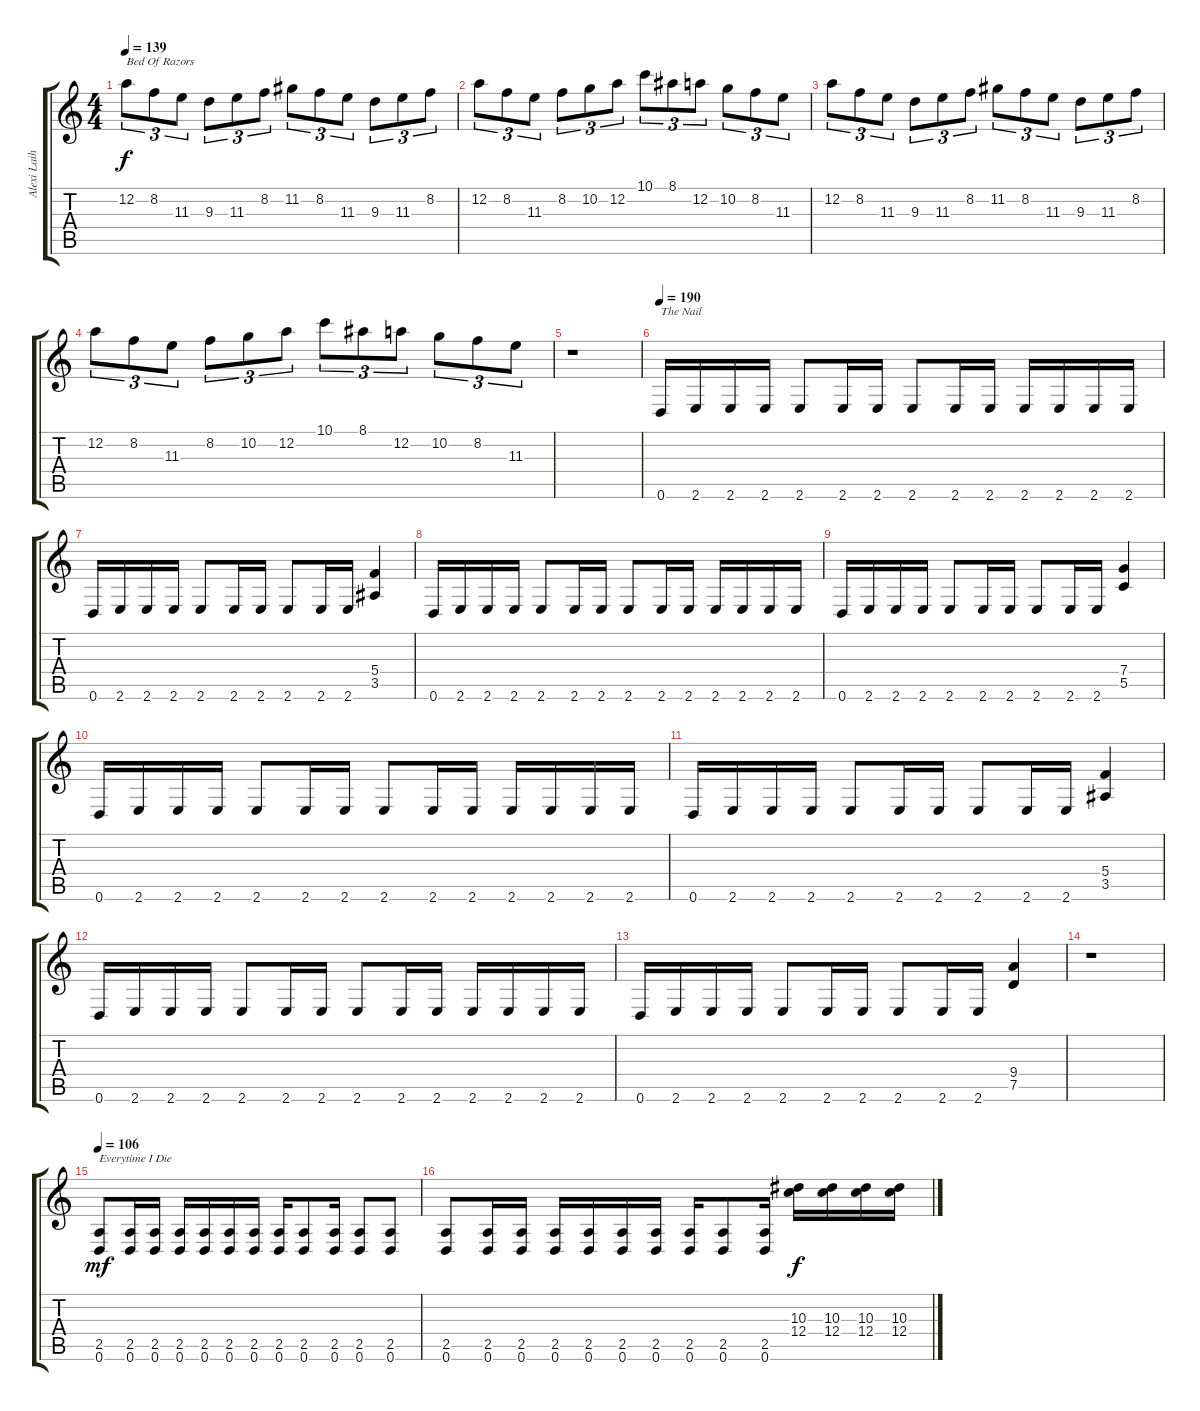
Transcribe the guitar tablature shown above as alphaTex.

\track ("Alexi Laiho" "Alexi Laih") {instrument distortionguitar}
\staff {score tabs}
\tuning (D4 A3 F3 C3 G2 D2) {hide}
\ts (4 4)
\tempo 139
\clef g2
\ks c
12.2.8{tu (3 2) txt "Bed Of Razors" dy f} 8.2.8{tu (3 2)} 11.3.8{tu (3 2)} 9.3.8{tu (3 2)} 11.3.8{tu (3 2)} 8.2.8{tu (3 2)} 11.2.8{tu (3 2)} 8.2.8{tu (3 2)} 11.3.8{tu (3 2)} 9.3.8{tu (3 2)} 11.3.8{tu (3 2)} 8.2.8{tu (3 2)} |
12.2.8{tu (3 2)} 8.2.8{tu (3 2)} 11.3.8{tu (3 2)} 8.2.8{tu (3 2)} 10.2.8{tu (3 2)} 12.2.8{tu (3 2)} 10.1.8{tu (3 2)} 8.1.8{tu (3 2)} 12.2.8{tu (3 2)} 10.2.8{tu (3 2)} 8.2.8{tu (3 2)} 11.3.8{tu (3 2)} |
12.2.8{tu (3 2)} 8.2.8{tu (3 2)} 11.3.8{tu (3 2)} 9.3.8{tu (3 2)} 11.3.8{tu (3 2)} 8.2.8{tu (3 2)} 11.2.8{tu (3 2)} 8.2.8{tu (3 2)} 11.3.8{tu (3 2)} 9.3.8{tu (3 2)} 11.3.8{tu (3 2)} 8.2.8{tu (3 2)} |
12.2.8{tu (3 2)} 8.2.8{tu (3 2)} 11.3.8{tu (3 2)} 8.2.8{tu (3 2)} 10.2.8{tu (3 2)} 12.2.8{tu (3 2)} 10.1.8{tu (3 2)} 8.1.8{tu (3 2)} 12.2.8{tu (3 2)} 10.2.8{tu (3 2)} 8.2.8{tu (3 2)} 11.3.8{tu (3 2)} |
r.1 |
\tempo 190
0.6.16{txt "The Nail"} 2.6.16 2.6.16 2.6.16 2.6.8 2.6.16 2.6.16 2.6.8 2.6.16 2.6.16 2.6.16 2.6.16 2.6.16 2.6.16 |
0.6.16 2.6.16 2.6.16 2.6.16 2.6.8 2.6.16 2.6.16 2.6.8 2.6.16 2.6.16 (5.4 3.5).4 |
0.6.16 2.6.16 2.6.16 2.6.16 2.6.8 2.6.16 2.6.16 2.6.8 2.6.16 2.6.16 2.6.16 2.6.16 2.6.16 2.6.16 |
0.6.16 2.6.16 2.6.16 2.6.16 2.6.8 2.6.16 2.6.16 2.6.8 2.6.16 2.6.16 (7.4 5.5).4 |
0.6.16 2.6.16 2.6.16 2.6.16 2.6.8 2.6.16 2.6.16 2.6.8 2.6.16 2.6.16 2.6.16 2.6.16 2.6.16 2.6.16 |
0.6.16 2.6.16 2.6.16 2.6.16 2.6.8 2.6.16 2.6.16 2.6.8 2.6.16 2.6.16 (5.4 3.5).4 |
0.6.16 2.6.16 2.6.16 2.6.16 2.6.8 2.6.16 2.6.16 2.6.8 2.6.16 2.6.16 2.6.16 2.6.16 2.6.16 2.6.16 |
0.6.16 2.6.16 2.6.16 2.6.16 2.6.8 2.6.16 2.6.16 2.6.8 2.6.16 2.6.16 (9.4 7.5).4 |
r.1 |
\tempo 106
(2.5 0.6).8{txt "Everytime I Die" dy mf} (2.5 0.6).16 (2.5 0.6).16 (2.5 0.6).16 (2.5 0.6).16 (2.5 0.6).16 (2.5 0.6).16 (2.5 0.6).16 (2.5 0.6).8 (2.5 0.6).16 (2.5 0.6).8 (2.5 0.6).8 |
(2.5 0.6).8 (2.5 0.6).16 (2.5 0.6).16 (2.5 0.6).16 (2.5 0.6).16 (2.5 0.6).16 (2.5 0.6).16 (2.5 0.6).16 (2.5 0.6).8 (2.5 0.6).16 (10.3 12.4).16{dy f} (10.3 12.4).16 (10.3 12.4).16 (10.3 12.4).16
